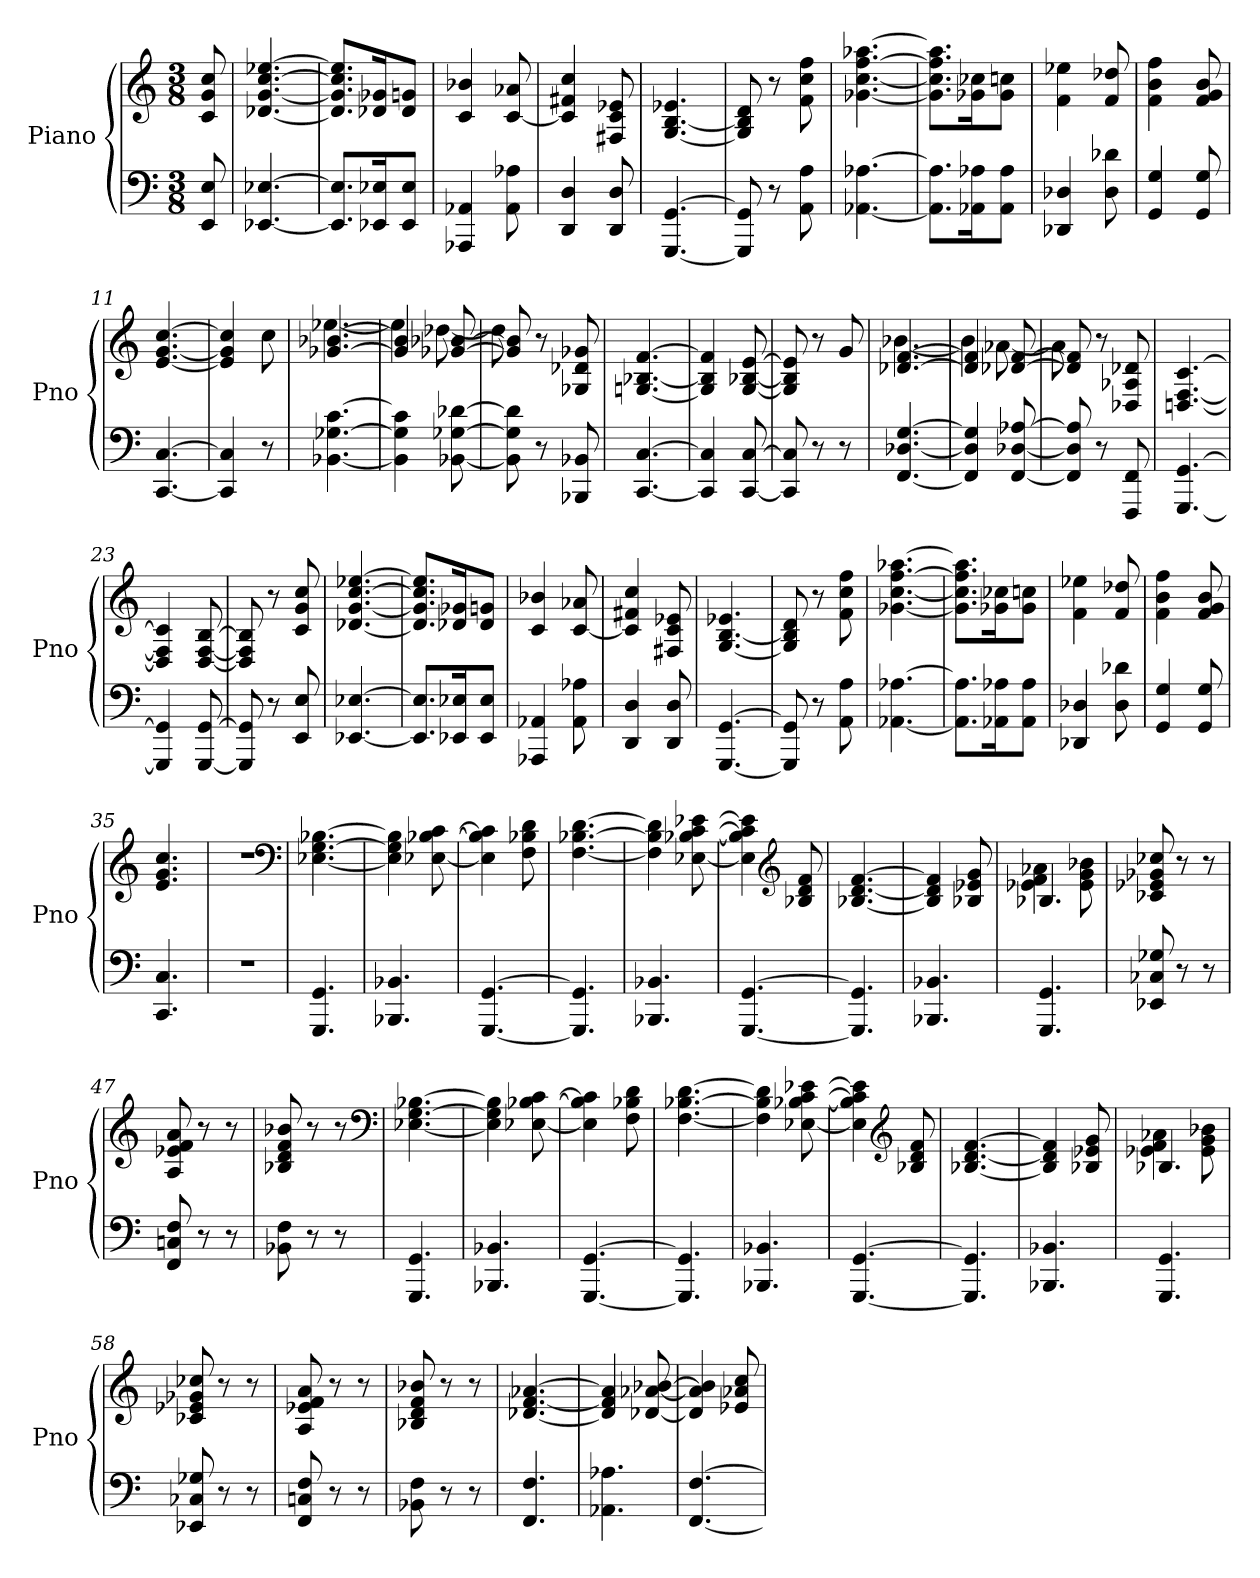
**kern	**kern
*part1	*part1
*staff2	*staff1
*I"Piano	*
*I'Pno	*
*clefF4	*clefG2
*k[]	*k[]
*C:	*C:
*M3/8	*M3/8
=	=
8EE 8E	8c 8g 8cc
=1	=1
[4.EE-X [4.E-X	[4.d-X [4.g [4.cc [4.ee-X
=2	=2
8.EE-] 8.E-]L	8.d-] 8.g] 8.cc] 8.ee-]L
16EE-X 16E-XK	16d-X 16g-XK
8EE- 8E-J	8d- 8gnJ
=3	=3
4AAA-X 4AA-X	4c 4b-X
8AA- 8A-X	[8c 8a-X
=4	=4
4DD 4D	4c] 4f#X 4cc
8DD 8D	8F#X 8c 8e-X
=5	=5
[4.GGG [4.GG	[4.G [4.B 4.e-X
=6	=6
8GGG] 8GG]	8G] 8B] 8d
8r	8r
8AA 8A	8f 8cc 8ff
=7	=7
[4.AA-X [4.A-X	[4.g-X [4.cc [4.ff [4.aa-X
=8	=8
8.AA-] 8.A-]L	8.g-] 8.cc] 8.ff] 8.aa-]L
16AA-X 16A-XK	16g-X 16cc-XK
8AA- 8A-J	8g- 8ccnJ
=9	=9
4DD-X 4D-X	4f 4ee-X
8D- 8d-X	8f 8dd-X
=10	=10
4GG 4G	4f 4b 4ff
8GG 8G	8f 8g 8b
=11	=11
[4.CC [4.C	[4.e [4.g [4.cc
=12	=12
4CC] 4C]	4e] 4g] 4cc]
8r	8cc
=13	=13
*	*^
[4.BB-X [4.G-X [4.c	[4.g-X [4.b-X	[4.ee-X
=14	=14	=14
4BB-] 4G-] 4c]	4g-] 4b-]	4ee-]
[8BB-X [8G-X [8d-X	[8g-X [8b-X	[8dd-X
=15	=15	=15
8BB-] 8G-] 8d-]	8g-] 8b-]	8dd-]
8r	8r	4ryy
8BBB-X 8BB-X	8G-X 8d-X 8g-X	.
*	*v	*v
=16	=16
[4.CC [4.C	[4.Gn [4.B-X [4.f
=17	=17
4CC] 4C]	4G] 4B-] 4f]
[8CC [8C	[8G [8B-X [8e
=18	=18
8CC] 8C]	8G] 8B-] 8e]
8r	8r
8r	8g
=19	=19
*	*^
[4.FF [4.D-X [4.G	[4.d-X [4.f	[4.b-X
=20	=20	=20
4FF] 4D-] 4G]	4d-] 4f]	4b-]
[8FF [8D-X [8A-X	[8d-X [8f	[8a-X
=21	=21	=21
8FF] 8D-] 8A-]	8d-] 8f]	8a-]
8r	8r	4ryy
8FFF 8FF	8D-X 8A-X 8d-X	.
*	*v	*v
=22	=22
[4.GGG [4.GG	[4.Dn [4.F [4.c
=23	=23
4GGG] 4GG]	4D] 4F] 4c]
[8GGG [8GG	[8D [8F [8B
=24	=24
8GGG] 8GG]	8D] 8F] 8B]
8r	8r
8EE 8E	8c 8g 8cc
=25	=25
[4.EE-X [4.E-X	[4.d-X [4.g [4.cc [4.ee-X
=26	=26
8.EE-] 8.E-]L	8.d-] 8.g] 8.cc] 8.ee-]L
16EE-X 16E-XK	16d-X 16g-XK
8EE- 8E-J	8d- 8gnJ
=27	=27
4AAA-X 4AA-X	4c 4b-X
8AA- 8A-X	[8c 8a-X
=28	=28
4DD 4D	4c] 4f#X 4cc
8DD 8D	8F#X 8c 8e-X
=29	=29
[4.GGG [4.GG	[4.G [4.B 4.e-X
=30	=30
8GGG] 8GG]	8G] 8B] 8d
8r	8r
8AA 8A	8f 8cc 8ff
=31	=31
[4.AA-X [4.A-X	[4.g-X [4.cc [4.ff [4.aa-X
=32	=32
8.AA-] 8.A-]L	8.g-] 8.cc] 8.ff] 8.aa-]L
16AA-X 16A-XK	16g-X 16cc-XK
8AA- 8A-J	8g- 8ccnJ
=33	=33
4DD-X 4D-X	4f 4ee-X
8D- 8d-X	8f 8dd-X
=34	=34
4GG 4G	4f 4b 4ff
8GG 8G	8f 8g 8b
=35	=35
4.CC 4.C	4.e 4.g 4.cc
=36	=36
4.r	4.r
*	*clefF4
=37	=37
4.GGG 4.GG	[4.E-X [4.G [4.B-X
=38	=38
4.BBB-X 4.BB-X	4E-] 4G] 4B-]
.	[8E-X [8B-X [8c
=39	=39
[4.GGG [4.GG	4E-] 4B-] 4c]
.	8F 8B-X 8d
=40	=40
4.GGG] 4.GG]	[4.F [4.B-X [4.d
=41	=41
4.BBB-X 4.BB-X	4F] 4B-] 4d]
.	[8E-X [8B-X [8c [8e-X
=42	=42
[4.GGG [4.GG	4E-] 4B-] 4c] 4e-]
*	*clefG2
.	8B-X 8d 8f
=43	=43
4.GGG] 4.GG]	[4.B-X [4.d [4.f
=44	=44
4.BBB-X 4.BB-X	4B-] 4d] 4f]
.	8B-X 8e-X 8g
=45	=45
*	*^
4.GGG 4.GG	4.B-X	4e-X 4f 4a-X
.	.	8e- 8g 8b-X
*	*v	*v
=46	=46
8EE-X 8C-X 8G-X	8c-X 8e-X 8g-X 8cc-X
8r	8r
8r	8r
=47	=47
8FF 8Cn 8F	8A 8e-X 8f 8a
8r	8r
8r	8r
=48	=48
8BB-X 8F	8B-X 8d 8f 8b-X
8r	8r
8r	8r
*	*clefF4
=49	=49
4.GGG 4.GG	[4.E-X [4.G [4.B-X
=50	=50
4.BBB-X 4.BB-X	4E-] 4G] 4B-]
.	[8E-X [8B-X [8c
=51	=51
[4.GGG [4.GG	4E-] 4B-] 4c]
.	8F 8B-X 8d
=52	=52
4.GGG] 4.GG]	[4.F [4.B-X [4.d
=53	=53
4.BBB-X 4.BB-X	4F] 4B-] 4d]
.	[8E-X [8B-X [8c [8e-X
=54	=54
[4.GGG [4.GG	4E-] 4B-] 4c] 4e-]
*	*clefG2
.	8B-X 8d 8f
=55	=55
4.GGG] 4.GG]	[4.B-X [4.d [4.f
=56	=56
4.BBB-X 4.BB-X	4B-] 4d] 4f]
.	8B-X 8e-X 8g
=57	=57
*	*^
4.GGG 4.GG	4.B-X	4e-X 4f 4a-X
.	.	8e- 8g 8b-X
*	*v	*v
=58	=58
8EE-X 8C-X 8G-X	8c-X 8e-X 8g-X 8cc-X
8r	8r
8r	8r
=59	=59
8FF 8Cn 8F	8A 8e-X 8f 8a
8r	8r
8r	8r
=60	=60
8BB-X 8F	8B-X 8d 8f 8b-X
8r	8r
8r	8r
=61	=61
4.FF 4.F	[4.d-X [4.f [4.a-X
=62	=62
4.AA-X 4.A-X	4d-] 4f] 4a-]
.	[8d-X [8a-X [8b-X
=63	=63
[4.FF [4.F	4d-] 4a-] 4b-]
.	8e-X 8a-X 8cc
=	=
*-	*-
